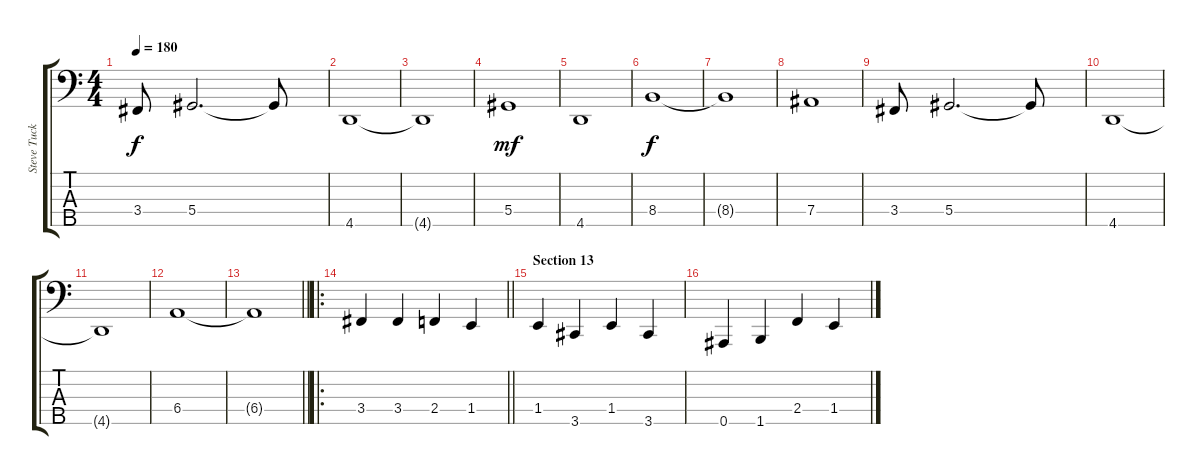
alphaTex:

\track ("Steve Tucker" "Steve Tuck") {instrument electricbasspick}
\staff {score tabs}
\tuning (Gb2 Db2 Ab1 Eb1 Bb0) {hide}
\ts (4 4)
\tempo 180
\clef f4
\ks c
3.4.8{dy f} 5.4.2{d} 5.4{t}.8 |
4.5.1 |
4.5{t}.1 |
5.4.1{dy mf} |
4.5.1 |
8.4.1{dy f} |
8.4{t}.1 |
7.4.1 |
3.4.8 5.4.2{d} 5.4{t}.8 |
4.5.1 |
4.5{t}.1 |
6.4.1 |
\barLineRight lightlight
6.4{t}.1 |
\ro
\barLineRight lightlight
3.4.4 3.4.4 2.4.4 1.4.4 |
\section ("" "Section 13")
1.4.4 3.5.4 1.4.4 3.5.4 |
0.5.4 1.5.4 2.4.4 1.4.4
